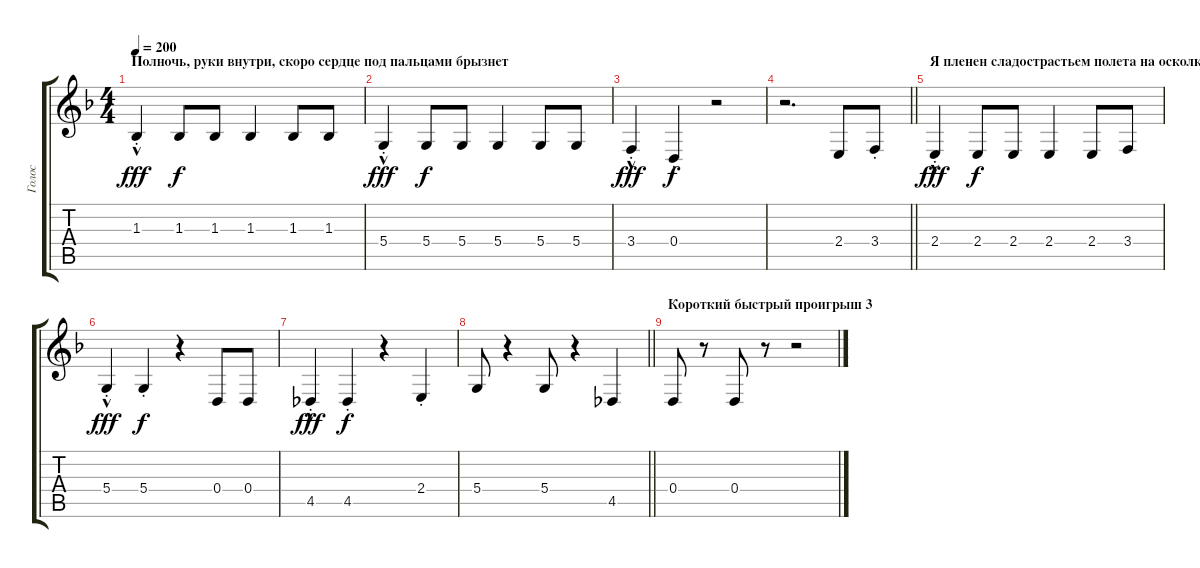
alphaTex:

\track ("Голос" "Голос") {mute instrument choiraahs}
\staff {score tabs}
\tuning (E4 B3 A3 D3 A2 D2) {hide}
\ts (4 4)
\section ("" "Полночь, руки внутри, скоро сердце под пальцами брызнет")
\tempo 200
\clef g2
\ks f
1.3{hac st}.4{dy fff} 1.3.8{dy f} 1.3.8 1.3.4 1.3.8 1.3.8 |
5.4{hac st}.4{dy fff} 5.4.8{dy f} 5.4.8 5.4.4 5.4.8 5.4.8 |
3.4{hac st}.4{dy fff} 0.4{st}.4{dy f} r.2 |
\barLineRight lightlight
r.2{d} 2.4.8 3.4{st}.8 |
\section ("" "Я пленен сладострастьем полета на осколке взорвавшейся жизни!")
2.4{hac st}.4{dy fff} 2.4.8{dy f} 2.4.8 2.4.4 2.4.8 3.4.8 |
5.4{hac st}.4{dy fff} 5.4{st}.4{dy f} r.4 0.4.8 0.4.8 |
4.5{hac st}.4{dy fff} 4.5{st}.4{dy f} r.4 2.4{st}.4 |
\barLineRight lightlight
5.4.8 r.4 5.4.8 r.4 4.5.4 |
\section ("" "Короткий быстрый проигрыш 3")
0.4.8 r.8 0.4.8 r.8 r.2
